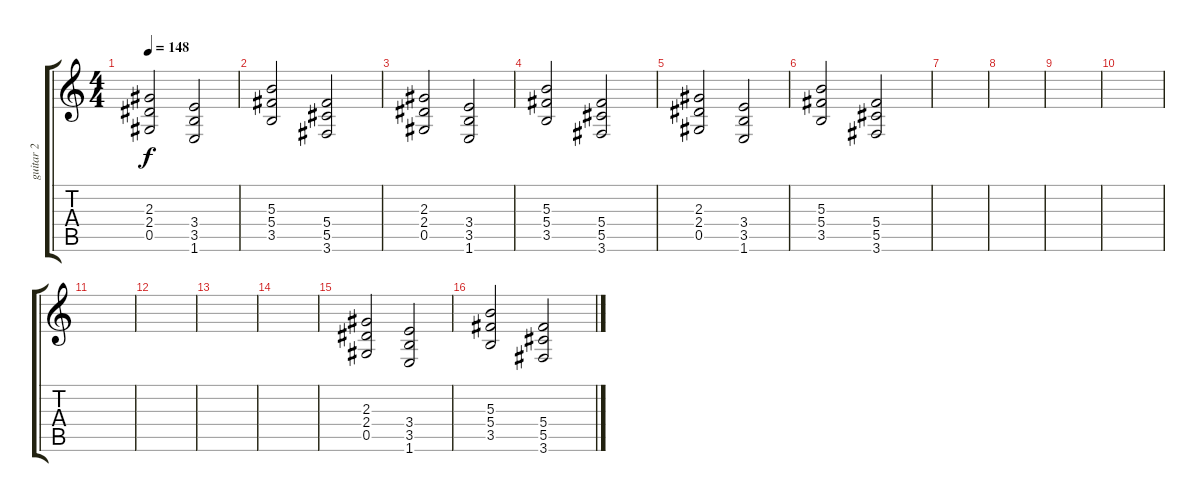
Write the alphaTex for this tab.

\track ("guitar 2" "guitar 2") {instrument distortionguitar}
\staff {score tabs}
\tuning (Eb4 Bb3 Gb3 Db3 Ab2 Eb2) {hide}
\ts (4 4)
\tempo 148
\clef g2
\ks c
(2.3 2.4 0.5).2{dy f} (3.4 3.5 1.6).2 |
(5.3 5.4 3.5).2 (5.4 5.5 3.6).2 |
(2.3 2.4 0.5).2 (3.4 3.5 1.6).2 |
(5.3 5.4 3.5).2 (5.4 5.5 3.6).2 |
(2.3 2.4 0.5).2 (3.4 3.5 1.6).2 |
(5.3 5.4 3.5).2 (5.4 5.5 3.6).2 |
|
|
|
|
|
|
|
|
(2.3 2.4 0.5).2 (3.4 3.5 1.6).2 |
(5.3 5.4 3.5).2 (5.4 5.5 3.6).2
